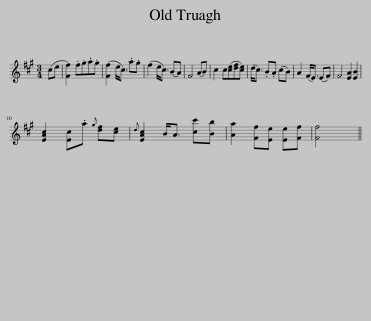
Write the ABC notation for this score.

X:1
L:1/8
M:3/4
I:linebreak $
K:F#min
V:1 treble
V:1
 (ce | [Ff]2) .f.g.a.g | ([Ff]2 e<c) .a.g | (f2 e<c) (BA) | F4 (AB) | %5
 c2 c([ce][df][ce]) | (d<c) .B.A (cB) | A2 (F<E) (EF) | F4 [EA]2 [EB]2 |$ [EAc]2 [Ec].a{g} [df][ce] | %10
{d} [EAc]2 B<A [cc'][Bb] | [Aa]2 [Ff][Ee] [Ee][Ff] | [Ff]4 || %13
